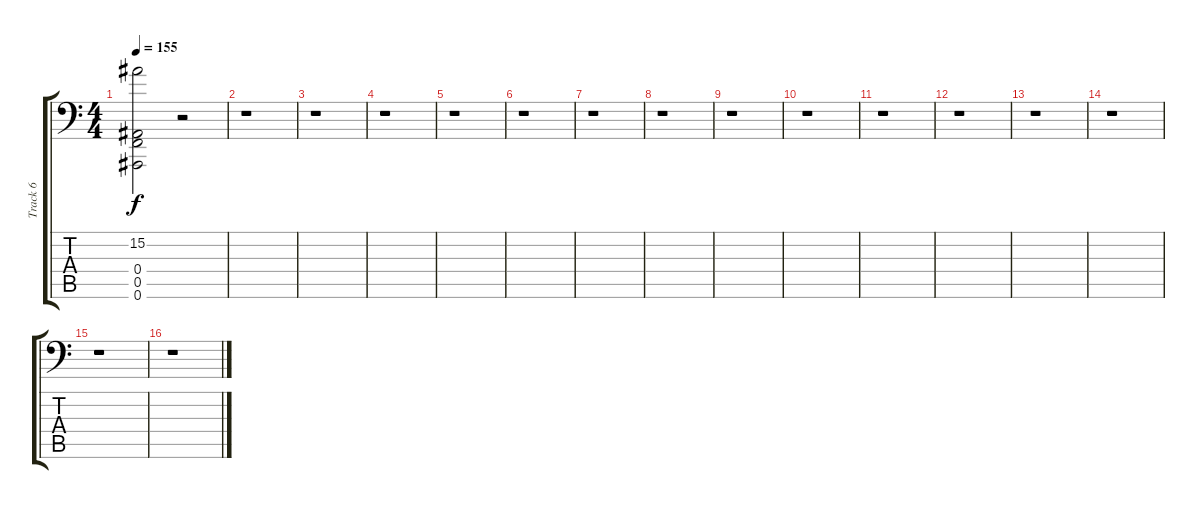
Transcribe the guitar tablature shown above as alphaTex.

\track ("Track 6" "Track 6") {instrument lead2sawtooth}
\staff {score tabs}
\tuning (C4 G3 Eb3 Bb2 F2 Bb1) {hide}
\ts (4 4)
\tempo 155
\clef f4
\ks c
(15.2{t} 0.4{t} 0.5{t} 0.6{t}).2{dy f} r.2 |
r.1 |
r.1 |
r.1 |
r.1 |
r.1 |
r.1 |
r.1 |
r.1 |
r.1 |
r.1 |
r.1 |
r.1 |
r.1 |
r.1 |
r.1
